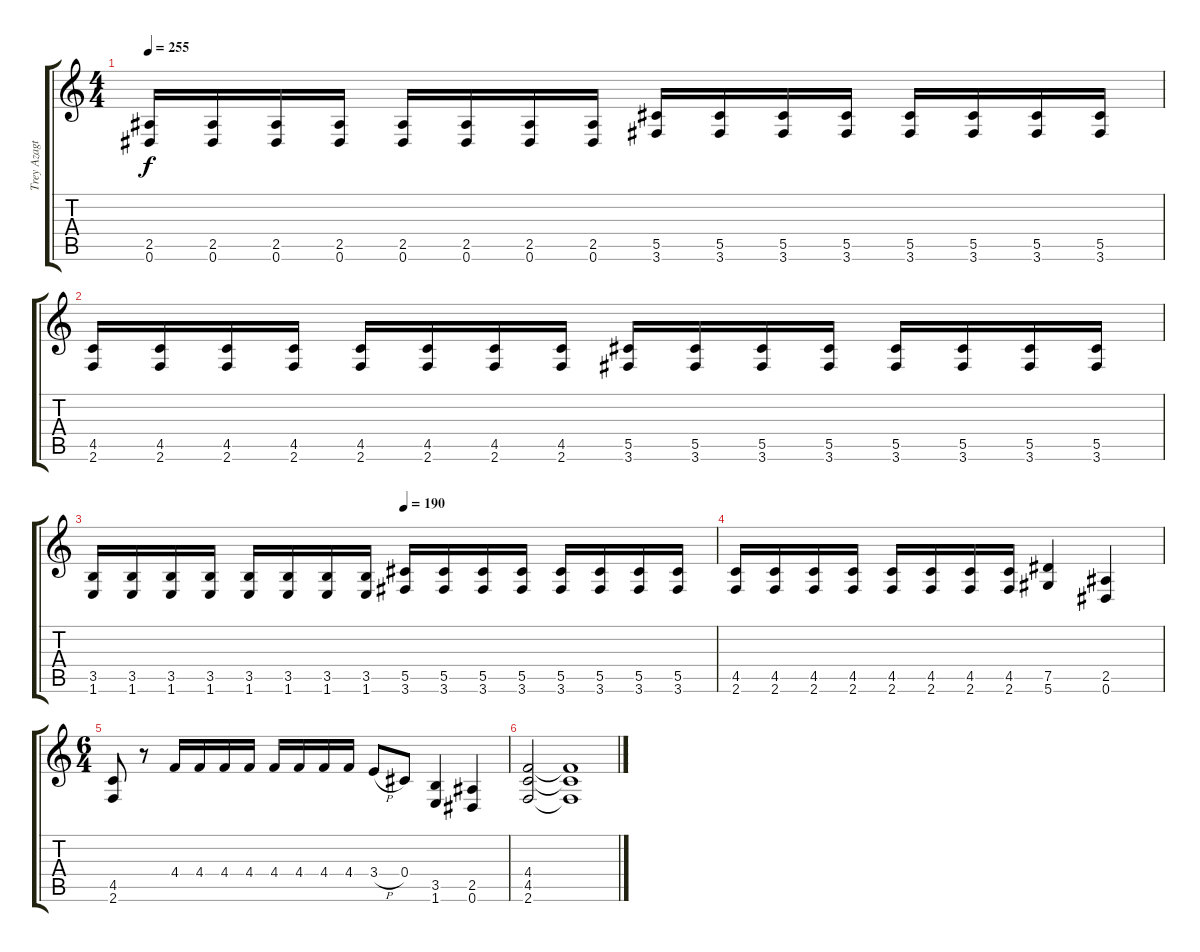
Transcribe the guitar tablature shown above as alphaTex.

\track ("Trey Azagthoth" "Trey Azagt") {instrument overdrivenguitar}
\staff {score tabs}
\tuning (Eb4 Bb3 Gb3 Db3 Ab2 Eb2) {hide}
\ts (4 4)
\tempo 255
\clef g2
\ks c
(2.5 0.6).16{dy f} (2.5 0.6).16 (2.5 0.6).16 (2.5 0.6).16 (2.5 0.6).16 (2.5 0.6).16 (2.5 0.6).16 (2.5 0.6).16 (5.5 3.6).16 (5.5 3.6).16 (5.5 3.6).16 (5.5 3.6).16 (5.5 3.6).16 (5.5 3.6).16 (5.5 3.6).16 (5.5 3.6).16 |
(4.5 2.6).16 (4.5 2.6).16 (4.5 2.6).16 (4.5 2.6).16 (4.5 2.6).16 (4.5 2.6).16 (4.5 2.6).16 (4.5 2.6).16 (5.5 3.6).16 (5.5 3.6).16 (5.5 3.6).16 (5.5 3.6).16 (5.5 3.6).16 (5.5 3.6).16 (5.5 3.6).16 (5.5 3.6).16 |
\tempo (190 0.5)
(3.5 1.6).16 (3.5 1.6).16 (3.5 1.6).16 (3.5 1.6).16 (3.5 1.6).16 (3.5 1.6).16 (3.5 1.6).16 (3.5 1.6).16 (5.5 3.6).16 (5.5 3.6).16 (5.5 3.6).16 (5.5 3.6).16 (5.5 3.6).16 (5.5 3.6).16 (5.5 3.6).16 (5.5 3.6).16 |
(4.5 2.6).16 (4.5 2.6).16 (4.5 2.6).16 (4.5 2.6).16 (4.5 2.6).16 (4.5 2.6).16 (4.5 2.6).16 (4.5 2.6).16 (7.5 5.6).4 (2.5 0.6).4 |
\ts (6 4)
(4.5 2.6).8 r.8 4.4.16 4.4.16 4.4.16 4.4.16 4.4.16 4.4.16 4.4.16 4.4.16 3.4{h}.8 0.4.8 (3.5 1.6).4 (2.5 0.6).4 |
(4.4 4.5 2.6).2 (4.4{t} 4.5{t} 2.6{t}).1
